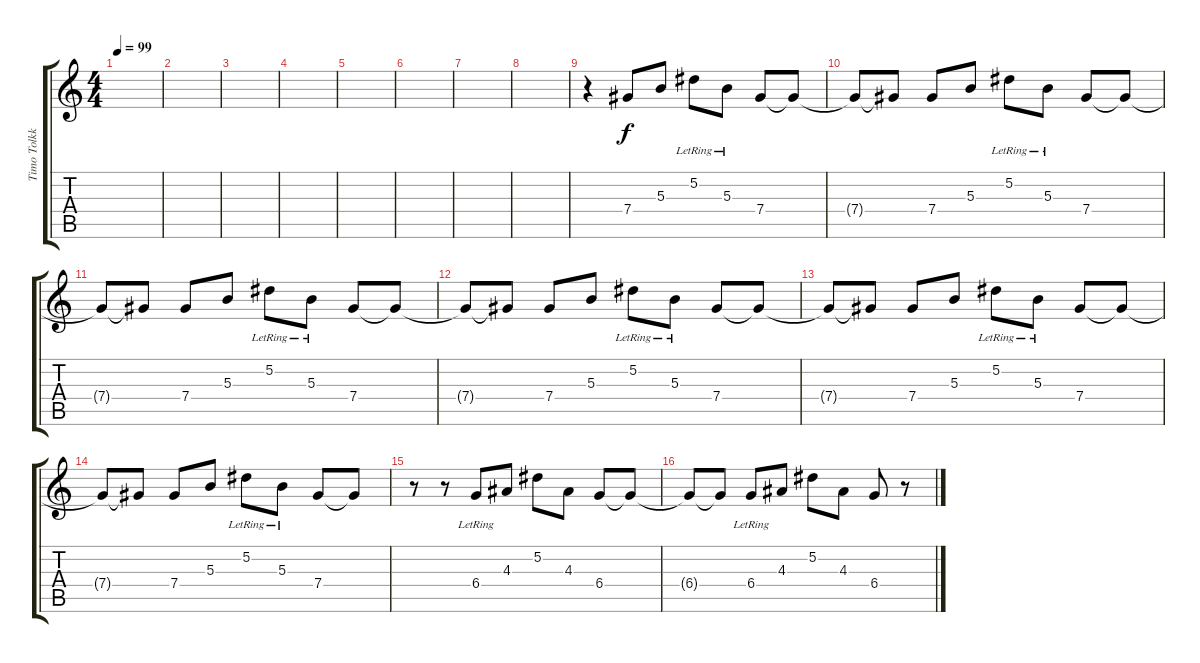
\track ("Timo Tolkki" "Timo Tolkk") {instrument acousticguitarsteel}
\staff {score tabs}
\tuning (Eb4 Bb3 Gb3 Db3 Ab2 Eb2) {hide}
\ts (4 4)
\tempo 99
\clef g2
\ks c
|
|
|
|
|
|
|
|
r.4{volume 5} 7.4.8{dy f} 5.3.8 5.2{lr}.8 5.3{lr}.8 7.4.8 7.4{t}.8 |
7.4{t}.8 7.4{t}.8 7.4.8 5.3.8 5.2{lr}.8 5.3{lr}.8 7.4.8 7.4{t}.8 |
7.4{t}.8 7.4{t}.8 7.4.8 5.3.8 5.2{lr}.8 5.3{lr}.8 7.4.8 7.4{t}.8 |
7.4{t}.8 7.4{t}.8 7.4.8 5.3.8 5.2{lr}.8 5.3{lr}.8 7.4.8 7.4{t}.8 |
7.4{t}.8 7.4{t}.8 7.4.8 5.3.8 5.2{lr}.8 5.3{lr}.8 7.4.8 7.4{t}.8 |
7.4{t}.8 7.4{t}.8 7.4.8 5.3.8 5.2{lr}.8 5.3{lr}.8 7.4.8 7.4{t}.8 |
r.8 r.8 6.4{lr}.8 4.3.8 5.2.8 4.3.8 6.4.8 6.4{t}.8 |
6.4{t}.8 6.4{t}.8 6.4{lr}.8 4.3.8 5.2.8 4.3.8 6.4.8 r.8
